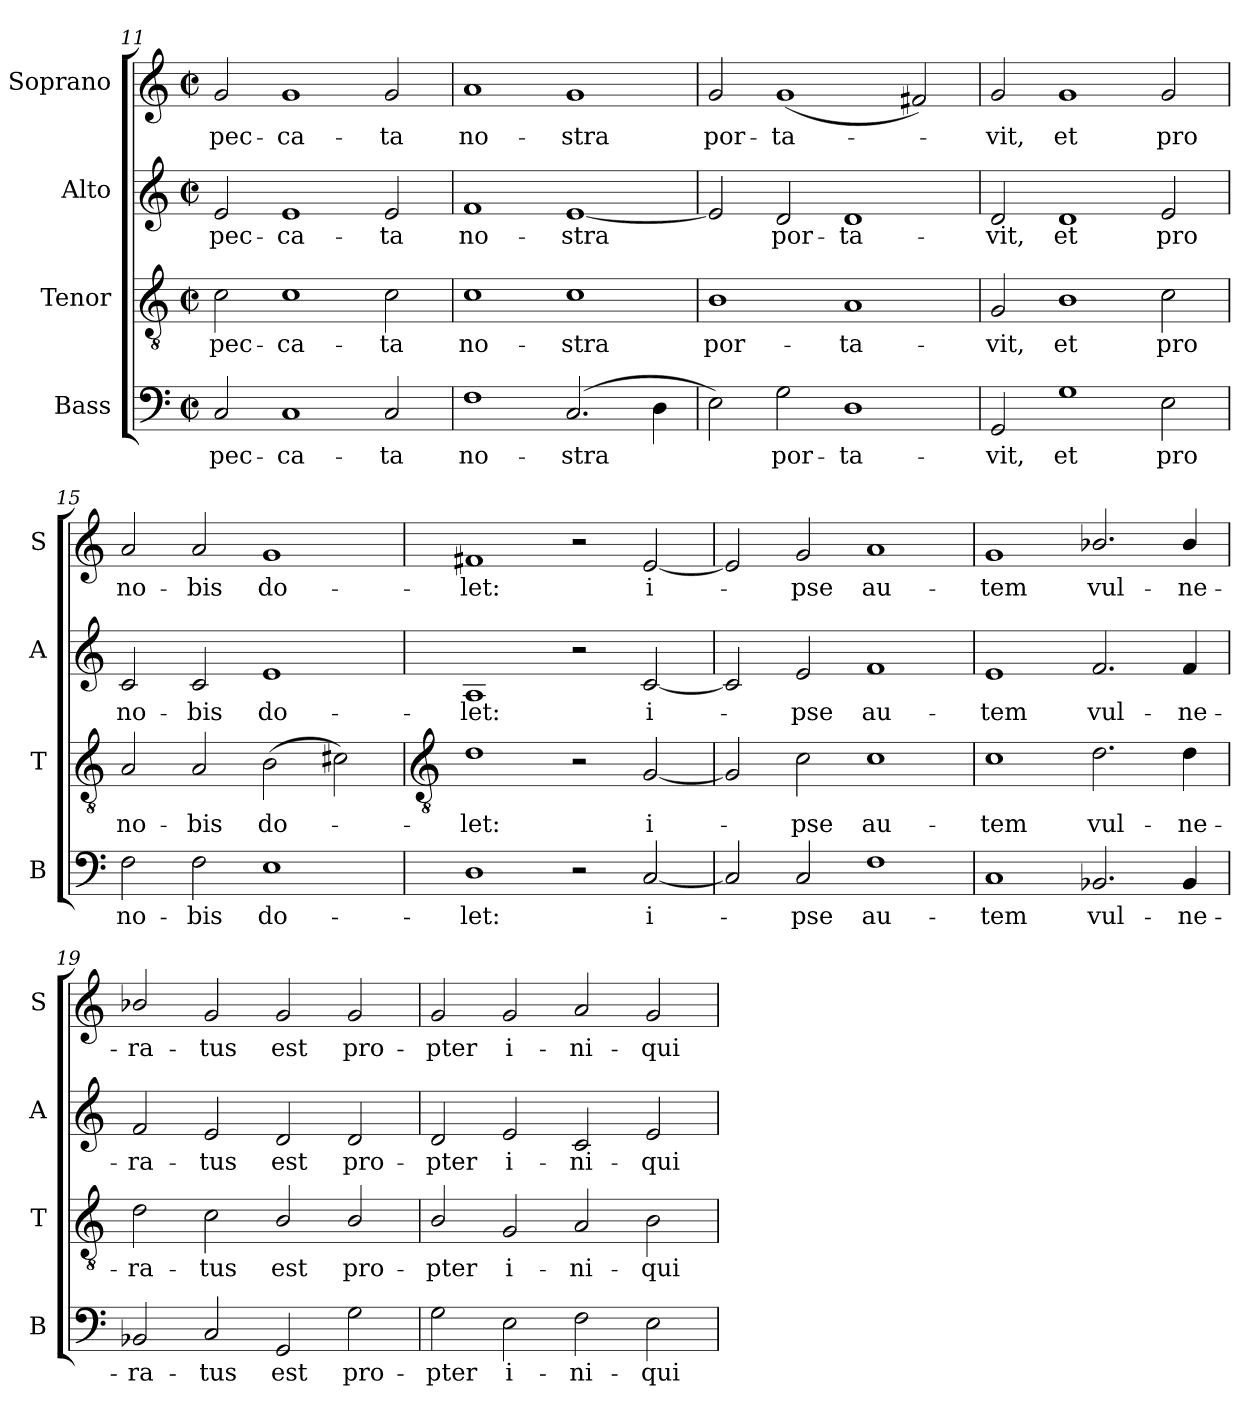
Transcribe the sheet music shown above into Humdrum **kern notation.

**kern	**text	**kern	**text	**kern	**text	**kern	**text
*part4	*part4	*part3	*part3	*part2	*part2	*part1	*part1
*staff4	*staff4	*staff3	*staff3	*staff2	*staff2	*staff1	*staff1
*I"Bass	*	*I"Tenor	*	*I"Alto	*	*I"Soprano	*
*I'B	*	*I'T	*	*I'A	*	*I'S	*
*clefF4	*	*clefGv2	*	*clefG2	*	*clefG2	*
*k[]	*	*k[]	*	*k[]	*	*k[]	*
*C:	*	*C:	*	*C:	*	*C:	*
*M4/2	*	*M4/2	*	*M4/2	*	*M4/2	*
*met(c|)	*	*met(c|)	*	*met(c|)	*	*met(c|)	*
=11	=11	=11	=11	=11	=11	=11	=11
!	!LO:LY:b	!	!LO:LY:b	!	!LO:LY:b	!	!LO:LY:b
2C	pec-	2c	pec-	2e	pec-	2g	pec-
!	!LO:LY:b	!	!LO:LY:b	!	!LO:LY:b	!	!LO:LY:b
1C	-ca-	1c	-ca-	1e	-ca-	1g	-ca-
!	!LO:LY:b	!	!LO:LY:b	!	!LO:LY:b	!	!LO:LY:b
2C	-ta	2c	-ta	2e	-ta	2g	-ta
=12	=12	=12	=12	=12	=12	=12	=12
!	!LO:LY:b	!	!LO:LY:b	!	!LO:LY:b	!	!LO:LY:b
1F	no-	1c	no-	1f	no-	1a	no-
!	!LO:LY:b	!	!LO:LY:b	!	!LO:LY:b	!	!LO:LY:b
(>2.C	-stra	1c	-stra	[1e	-stra	1g	-stra
4D	.	.	.	.	.	.	.
=13	=13	=13	=13	=13	=13	=13	=13
!	!	!	!LO:LY:b	!	!	!	!LO:LY:b
2E)	.	1B	por-	2e]	.	2g	por-
!	!LO:LY:b	!	!	!	!LO:LY:b	!	!LO:LY:b
2G	por-	.	.	2d	por-	(<1g	-ta-
!	!LO:LY:b	!	!LO:LY:b	!	!LO:LY:b	!	!
1D	-ta-	1A	-ta-	1d	-ta-	.	.
.	.	.	.	.	.	2f#X)	.
=14	=14	=14	=14	=14	=14	=14	=14
!	!LO:LY:b	!	!LO:LY:b	!	!LO:LY:b	!	!LO:LY:b
2GG	-vit,	2G	-vit,	2d	-vit,	2g	vit,
!	!LO:LY:b	!	!LO:LY:b	!	!LO:LY:b	!	!LO:LY:b
1G	et	1B	et	1d	et	1g	et
!	!LO:LY:b	!	!LO:LY:b	!	!LO:LY:b	!	!LO:LY:b
2E	pro	2c	pro	2e	pro	2g	pro
=15	=15	=15	=15	=15	=15	=15	=15
!	!LO:LY:b	!	!LO:LY:b	!	!LO:LY:b	!	!LO:LY:b
2F	no-	2A	no-	2c	no-	2a	no-
!	!LO:LY:b	!	!LO:LY:b	!	!LO:LY:b	!	!LO:LY:b
2F	-bis	2A	-bis	2c	-bis	2a	-bis
!	!LO:LY:b	!	!LO:LY:b	!	!LO:LY:b	!	!LO:LY:b
1E	do-	(>2B	do-	1e	do-	1g	do-
.	.	2c#X)	.	.	.	.	.
!!LO:LB:g=z
=16	=16	=16	=16	=16	=16	=16	=16
*	*	*clefGv2	*	*	*	*	*
!	!LO:LY:b	!	!LO:LY:b	!	!LO:LY:b	!	!LO:LY:b
1D	-let:	1d	let:	1A	-let:	1f#X	-let:
2r	.	2r	.	2r	.	2r	.
!	!LO:LY:b	!	!LO:LY:b	!	!LO:LY:b	!	!LO:LY:b
[2C	i-	[2G	i-	[2c	i-	[2e	i-
=17	=17	=17	=17	=17	=17	=17	=17
2C]	.	2G]	.	2c]	.	2e]	.
!	!LO:LY:b	!	!LO:LY:b	!	!LO:LY:b	!	!LO:LY:b
2C	pse	2c	pse	2e	pse	2g	pse
!	!LO:LY:b	!	!LO:LY:b	!	!LO:LY:b	!	!LO:LY:b
1F	au-	1c	au-	1f	au-	1a	au-
=18	=18	=18	=18	=18	=18	=18	=18
!	!LO:LY:b	!	!LO:LY:b	!	!LO:LY:b	!	!LO:LY:b
1C	-tem	1c	-tem	1e	-tem	1g	-tem
!	!LO:LY:b	!	!LO:LY:b	!	!LO:LY:b	!	!LO:LY:b
2.BB-X	vul-	2.d	vul-	2.f	vul-	2.b-X/	vul-
!	!LO:LY:b	!	!LO:LY:b	!	!LO:LY:b	!	!LO:LY:b
4BB-	-ne-	4d	-ne-	4f	-ne-	4b-/	-ne-
=19	=19	=19	=19	=19	=19	=19	=19
!	!LO:LY:b	!	!LO:LY:b	!	!LO:LY:b	!	!LO:LY:b
2BB-X	-ra-	2d	-ra-	2f	-ra-	2b-X/	-ra-
!	!LO:LY:b	!	!LO:LY:b	!	!LO:LY:b	!	!LO:LY:b
2C	-tus	2c	-tus	2e	-tus	2g	-tus
!	!LO:LY:b	!	!LO:LY:b	!	!LO:LY:b	!	!LO:LY:b
2GG	est	2B/	est	2d	est	2g	est
!	!LO:LY:b	!	!LO:LY:b	!	!LO:LY:b	!	!LO:LY:b
2G	pro-	2B/	pro-	2d	pro-	2g	pro-
=20	=20	=20	=20	=20	=20	=20	=20
!	!LO:LY:b	!	!LO:LY:b	!	!LO:LY:b	!	!LO:LY:b
2G	-pter	2B/	-pter	2d	-pter	2g	-pter
!	!LO:LY:b	!	!LO:LY:b	!	!LO:LY:b	!	!LO:LY:b
2E	i-	2G	i-	2e	i-	2g	i-
!	!LO:LY:b	!	!LO:LY:b	!	!LO:LY:b	!	!LO:LY:b
2F	-ni-	2A	-ni-	2c	-ni-	2a	-ni-
!	!LO:LY:b	!	!LO:LY:b	!	!LO:LY:b	!	!LO:LY:b
2E	-qui-	2B	-qui-	2e	-qui-	2g	-qui-
=	=	=	=	=	=	=	=
*-	*-	*-	*-	*-	*-	*-	*-
